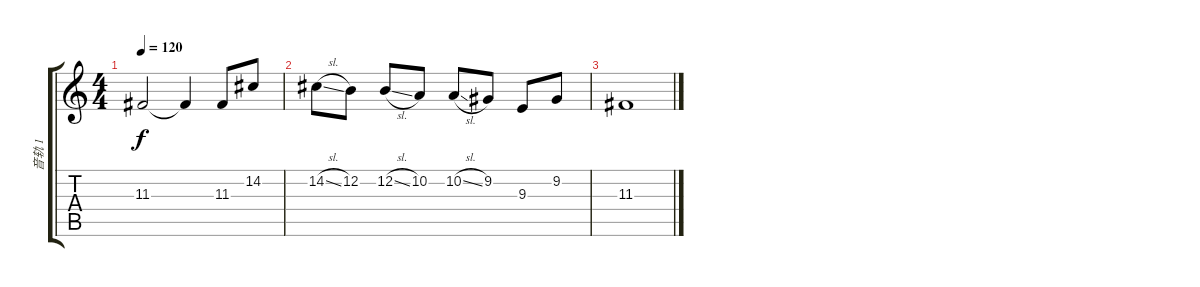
\track ("音轨 1" "音轨 1") {instrument tangoaccordion}
\staff {score tabs}
\tuning (E4 B3 G3 D3 A2 E2) {hide}
\ts (4 4)
\tempo 120
\clef g2
\ks c
11.3.2{dy f} 11.3{t}.4 11.3.8 14.2.8 |
14.2{sl}.8 12.2.8 12.2{sl}.8 10.2.8 10.2{sl}.8 9.2.8 9.3.8 9.2.8 |
11.3.1
